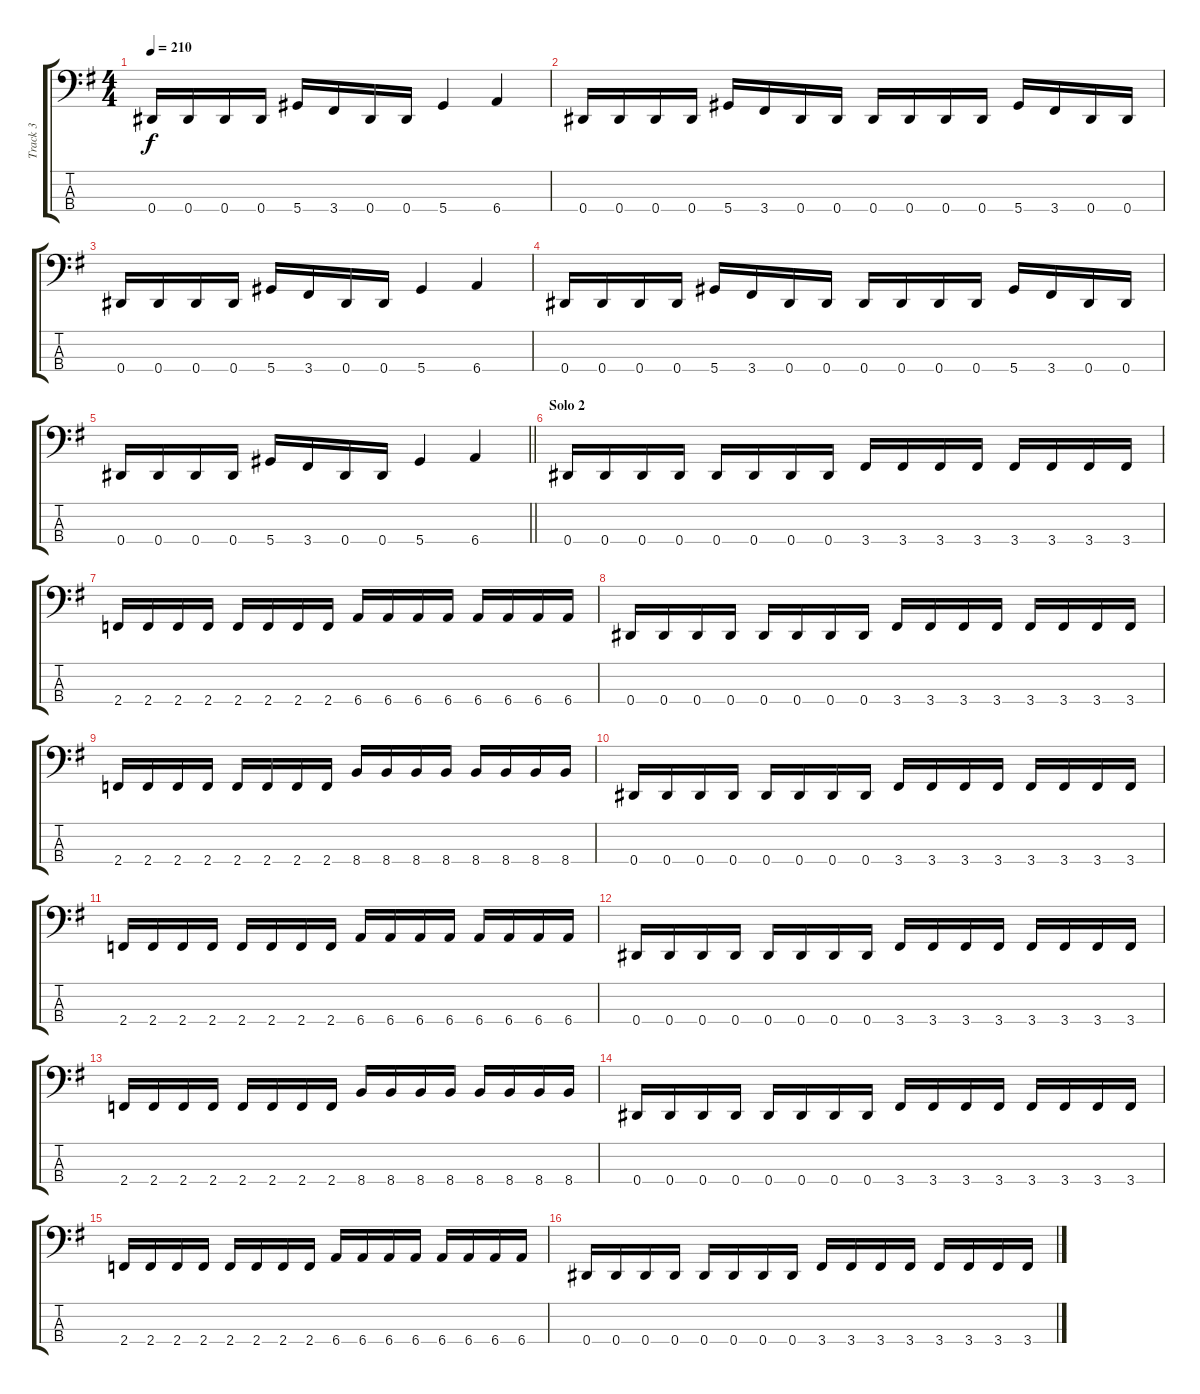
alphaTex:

\track ("Track 3" "Track 3") {instrument electricbassfinger}
\staff {score tabs}
\tuning (Gb2 Db2 Ab1 Eb1) {hide}
\ts (4 4)
\tempo 210
\clef f4
\ks eminor
0.4.16{dy f} 0.4.16 0.4.16 0.4.16 5.4.16 3.4.16 0.4.16 0.4.16 5.4.4 6.4.4 |
0.4.16 0.4.16 0.4.16 0.4.16 5.4.16 3.4.16 0.4.16 0.4.16 0.4.16 0.4.16 0.4.16 0.4.16 5.4.16 3.4.16 0.4.16 0.4.16 |
0.4.16 0.4.16 0.4.16 0.4.16 5.4.16 3.4.16 0.4.16 0.4.16 5.4.4 6.4.4 |
0.4.16 0.4.16 0.4.16 0.4.16 5.4.16 3.4.16 0.4.16 0.4.16 0.4.16 0.4.16 0.4.16 0.4.16 5.4.16 3.4.16 0.4.16 0.4.16 |
\barLineRight lightlight
0.4.16 0.4.16 0.4.16 0.4.16 5.4.16 3.4.16 0.4.16 0.4.16 5.4.4 6.4.4 |
\section ("" "Solo 2")
0.4.16 0.4.16 0.4.16 0.4.16 0.4.16 0.4.16 0.4.16 0.4.16 3.4.16 3.4.16 3.4.16 3.4.16 3.4.16 3.4.16 3.4.16 3.4.16 |
2.4.16 2.4.16 2.4.16 2.4.16 2.4.16 2.4.16 2.4.16 2.4.16 6.4.16 6.4.16 6.4.16 6.4.16 6.4.16 6.4.16 6.4.16 6.4.16 |
0.4.16 0.4.16 0.4.16 0.4.16 0.4.16 0.4.16 0.4.16 0.4.16 3.4.16 3.4.16 3.4.16 3.4.16 3.4.16 3.4.16 3.4.16 3.4.16 |
2.4.16 2.4.16 2.4.16 2.4.16 2.4.16 2.4.16 2.4.16 2.4.16 8.4.16 8.4.16 8.4.16 8.4.16 8.4.16 8.4.16 8.4.16 8.4.16 |
0.4.16 0.4.16 0.4.16 0.4.16 0.4.16 0.4.16 0.4.16 0.4.16 3.4.16 3.4.16 3.4.16 3.4.16 3.4.16 3.4.16 3.4.16 3.4.16 |
2.4.16 2.4.16 2.4.16 2.4.16 2.4.16 2.4.16 2.4.16 2.4.16 6.4.16 6.4.16 6.4.16 6.4.16 6.4.16 6.4.16 6.4.16 6.4.16 |
0.4.16 0.4.16 0.4.16 0.4.16 0.4.16 0.4.16 0.4.16 0.4.16 3.4.16 3.4.16 3.4.16 3.4.16 3.4.16 3.4.16 3.4.16 3.4.16 |
2.4.16 2.4.16 2.4.16 2.4.16 2.4.16 2.4.16 2.4.16 2.4.16 8.4.16 8.4.16 8.4.16 8.4.16 8.4.16 8.4.16 8.4.16 8.4.16 |
0.4.16 0.4.16 0.4.16 0.4.16 0.4.16 0.4.16 0.4.16 0.4.16 3.4.16 3.4.16 3.4.16 3.4.16 3.4.16 3.4.16 3.4.16 3.4.16 |
2.4.16 2.4.16 2.4.16 2.4.16 2.4.16 2.4.16 2.4.16 2.4.16 6.4.16 6.4.16 6.4.16 6.4.16 6.4.16 6.4.16 6.4.16 6.4.16 |
0.4.16 0.4.16 0.4.16 0.4.16 0.4.16 0.4.16 0.4.16 0.4.16 3.4.16 3.4.16 3.4.16 3.4.16 3.4.16 3.4.16 3.4.16 3.4.16
